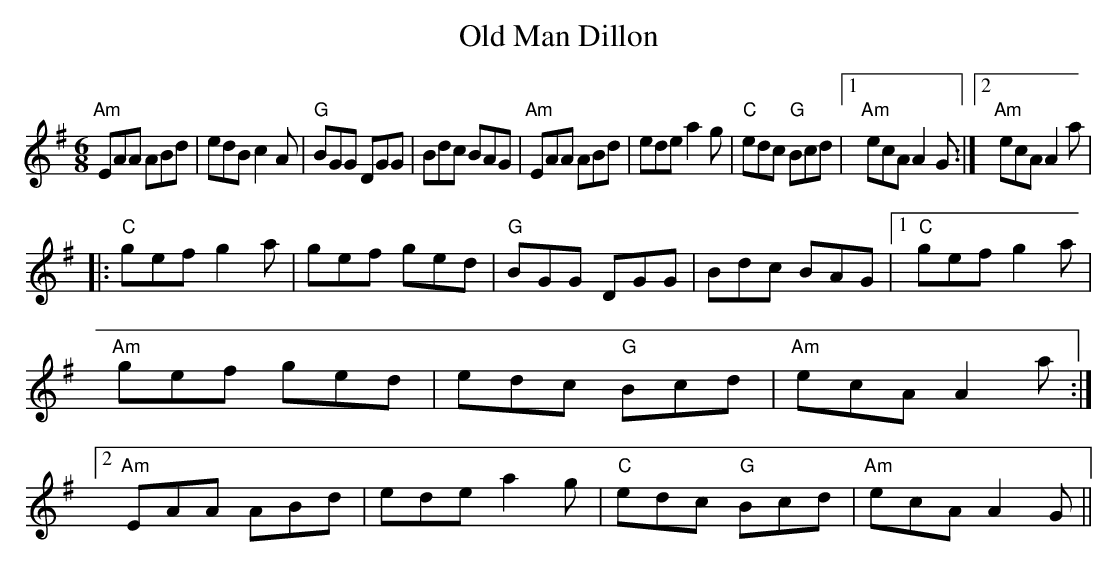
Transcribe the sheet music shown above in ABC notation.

X:1
T:Old Man Dillon
M:6/8
L:1/8
K:Ador
"Am"EAA ABd|edB c2A|"G"BGG DGG|Bdc BAG|"Am"EAA ABd|ede a2g|"C"edc "G"Bcd |1 "Am"ecA A2G:|2 "Am"ecA A2a|
|:"C"gef g2a|gef ged|"G"BGG DGG|Bdc BAG|1 "C"gef g2a|"Am"gef ged|edc "G"Bcd|"Am"ecA A2a:|2 "Am"EAA ABd|ede a2g|"C"edc "G"Bcd|"Am"ecA A2G||
